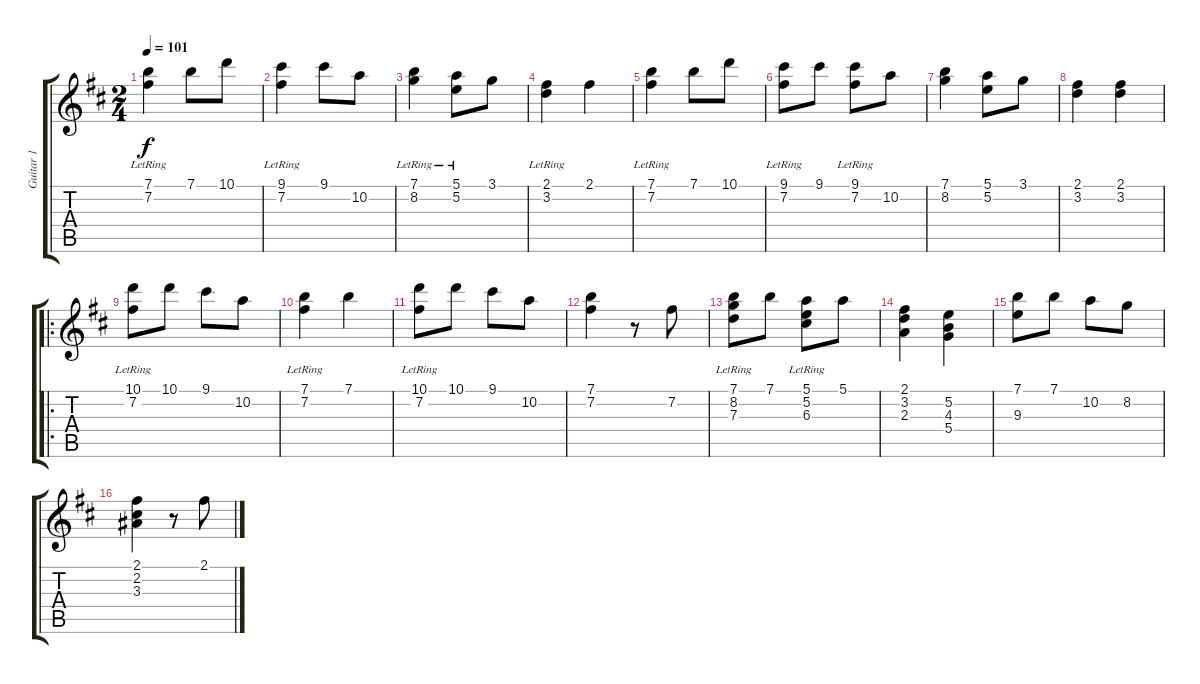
\track ("Guitar 1" "Guitar 1") {instrument acousticguitarnylon}
\staff {score tabs}
\tuning (E4 B3 G3 D3 A2 E2) {hide}
\ts (2 4)
\tempo 101
\clef g2
\ks d
(7.1 7.2{lr}).4{dy f instrument acousticguitarnylon} 7.1.8 10.1.8 |
(9.1 7.2{lr}).4 9.1.8 10.2.8 |
(7.1 8.2{lr}).4 (5.1 5.2{lr}).8 3.1.8 |
(2.1 3.2{lr}).4 2.1.4 |
(7.1 7.2{lr}).4 7.1.8 10.1.8 |
(9.1 7.2{lr}).8 9.1.8 (9.1 7.2{lr}).8 10.2.8 |
(7.1 8.2).4 (5.1 5.2).8 3.1.8 |
(2.1 3.2).4 (2.1 3.2).4 |
\ro
(10.1 7.2{lr}).8 10.1.8 9.1.8 10.2.8 |
(7.1 7.2{lr}).4 7.1.4 |
(10.1 7.2{lr}).8 10.1.8 9.1.8 10.2.8 |
(7.1 7.2).4 r.8 7.2.8 |
(7.1 8.2{lr} 7.3{lr}).8 7.1.8 (5.1 5.2{lr} 6.3{lr}).8 5.1.8 |
(2.1 3.2 2.3).4 (5.2 4.3 5.4).4 |
(7.1 9.3).8 7.1.8 10.2.8 8.2.8 |
(2.1 2.2 3.3).4 r.8 2.1.8
